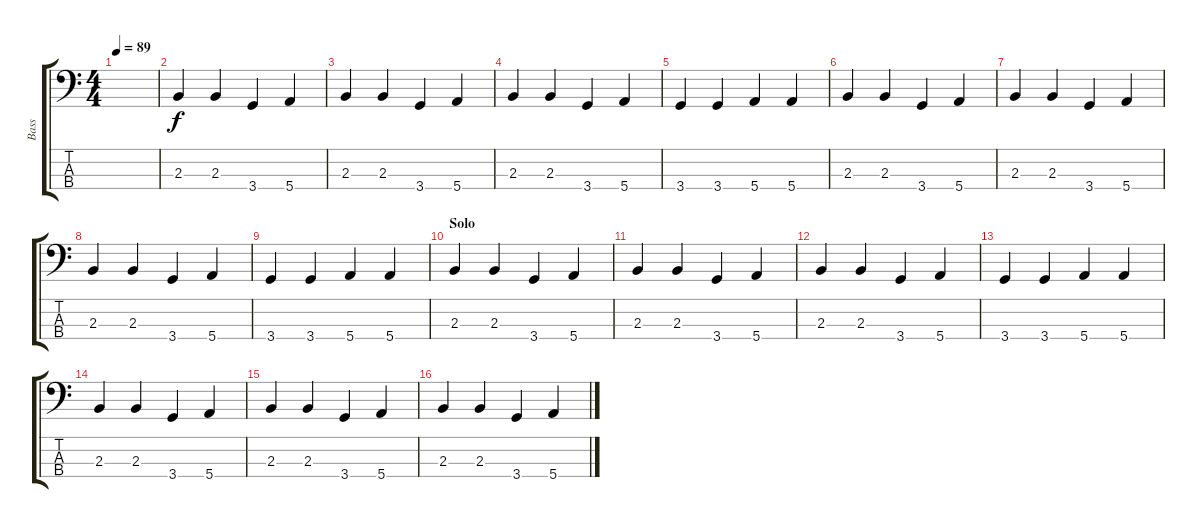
\track ("Bass" "Bass") {instrument electricbassfinger}
\staff {score tabs}
\tuning (G2 D2 A1 E1) {hide}
\ts (4 4)
\tempo 89
\clef f4
\ks c
|
2.3.4 2.3.4 3.4.4 5.4.4 |
2.3.4 2.3.4 3.4.4 5.4.4 |
2.3.4 2.3.4 3.4.4 5.4.4 |
3.4.4 3.4.4 5.4.4 5.4.4 |
2.3.4 2.3.4 3.4.4 5.4.4 |
2.3.4 2.3.4 3.4.4 5.4.4 |
2.3.4 2.3.4 3.4.4 5.4.4 |
3.4.4 3.4.4 5.4.4 5.4.4 |
\section ("" "Solo")
2.3.4 2.3.4 3.4.4 5.4.4 |
2.3.4 2.3.4 3.4.4 5.4.4 |
2.3.4 2.3.4 3.4.4 5.4.4 |
3.4.4 3.4.4 5.4.4 5.4.4 |
2.3.4 2.3.4 3.4.4 5.4.4 |
2.3.4 2.3.4 3.4.4 5.4.4 |
2.3.4 2.3.4 3.4.4 5.4.4
